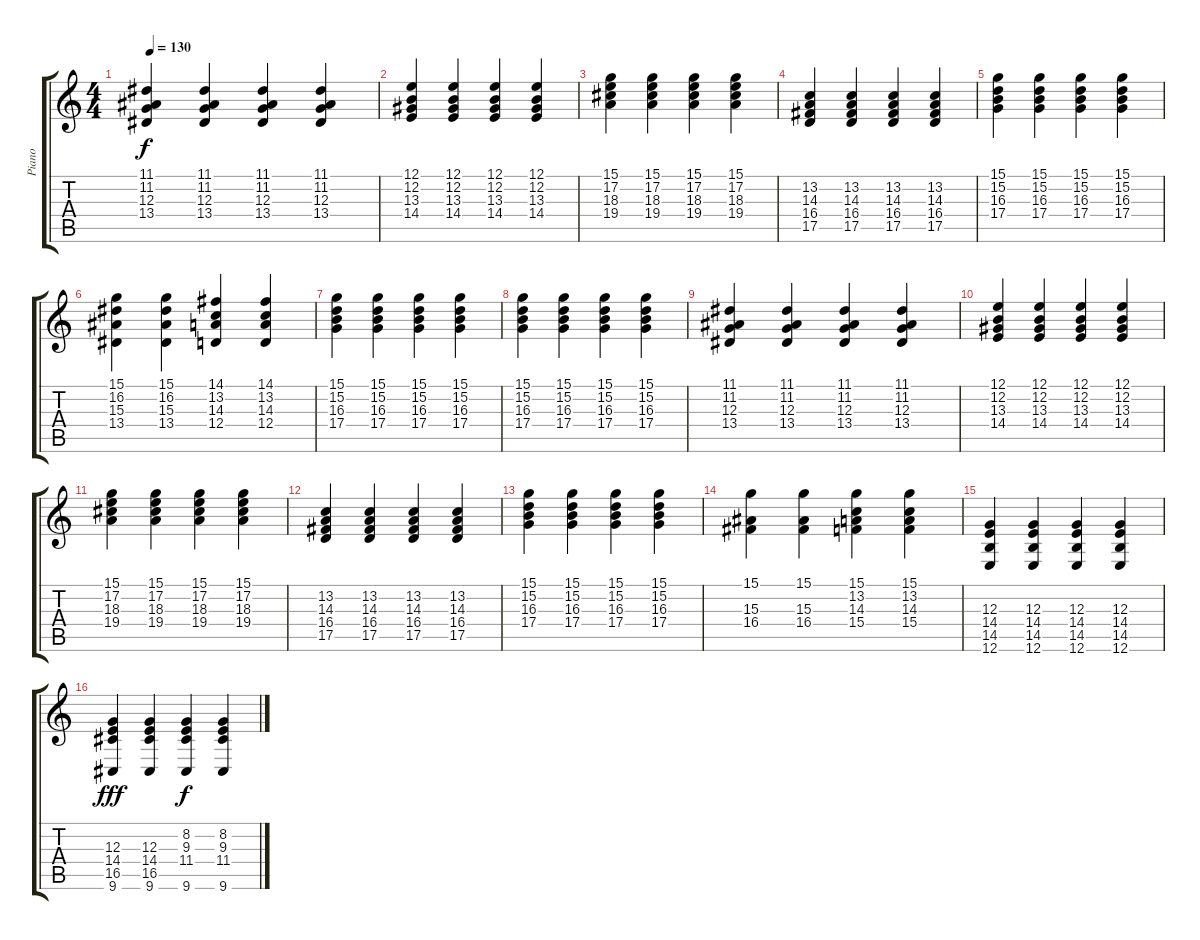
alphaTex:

\track ("Piano" "Piano") {instrument brightacousticpiano}
\staff {score tabs}
\tuning (E4 B3 G3 D3 A2 E2) {hide}
\ts (4 4)
\tempo 130
\clef g2
\ks c
(11.1 11.2 12.3 13.4).4{dy f} (11.1 11.2 12.3 13.4).4 (11.1 11.2 12.3 13.4).4 (11.1 11.2 12.3 13.4).4 |
(12.1 12.2 13.3 14.4).4 (12.1 12.2 13.3 14.4).4 (12.1 12.2 13.3 14.4).4 (12.1 12.2 13.3 14.4).4 |
(15.1 17.2 18.3 19.4).4 (15.1 17.2 18.3 19.4).4 (15.1 17.2 18.3 19.4).4 (15.1 17.2 18.3 19.4).4 |
(13.2 14.3 16.4 17.5).4 (13.2 14.3 16.4 17.5).4 (13.2 14.3 16.4 17.5).4 (13.2 14.3 16.4 17.5).4 |
(15.1 15.2 16.3 17.4).4 (15.1 15.2 16.3 17.4).4 (15.1 15.2 16.3 17.4).4 (15.1 15.2 16.3 17.4).4 |
(15.1 16.2 15.3 13.4).4 (15.1 16.2 15.3 13.4).4 (14.1 13.2 14.3 12.4).4 (14.1 13.2 14.3 12.4).4 |
(15.1 15.2 16.3 17.4).4 (15.1 15.2 16.3 17.4).4 (15.1 15.2 16.3 17.4).4 (15.1 15.2 16.3 17.4).4 |
(15.1 15.2 16.3 17.4).4 (15.1 15.2 16.3 17.4).4 (15.1 15.2 16.3 17.4).4 (15.1 15.2 16.3 17.4).4 |
(11.1 11.2 12.3 13.4).4 (11.1 11.2 12.3 13.4).4 (11.1 11.2 12.3 13.4).4 (11.1 11.2 12.3 13.4).4 |
(12.1 12.2 13.3 14.4).4 (12.1 12.2 13.3 14.4).4 (12.1 12.2 13.3 14.4).4 (12.1 12.2 13.3 14.4).4 |
(15.1 17.2 18.3 19.4).4 (15.1 17.2 18.3 19.4).4 (15.1 17.2 18.3 19.4).4 (15.1 17.2 18.3 19.4).4 |
(13.2 14.3 16.4 17.5).4 (13.2 14.3 16.4 17.5).4 (13.2 14.3 16.4 17.5).4 (13.2 14.3 16.4 17.5).4 |
(15.1 15.2 16.3 17.4).4 (15.1 15.2 16.3 17.4).4 (15.1 15.2 16.3 17.4).4 (15.1 15.2 16.3 17.4).4 |
(15.1 15.3 16.4).4 (15.1 15.3 16.4).4 (15.1 13.2 14.3 15.4).4 (15.1 13.2 14.3 15.4).4 |
(12.3 14.4 14.5 12.6).4 (12.3 14.4 14.5 12.6).4 (12.3 14.4 14.5 12.6).4 (12.3 14.4 14.5 12.6).4 |
(12.3 14.4 16.5 9.6).4{dy fff} (12.3 14.4 16.5 9.6).4 (8.2 9.3 11.4 9.6).4{dy f} (8.2 9.3 11.4 9.6).4
